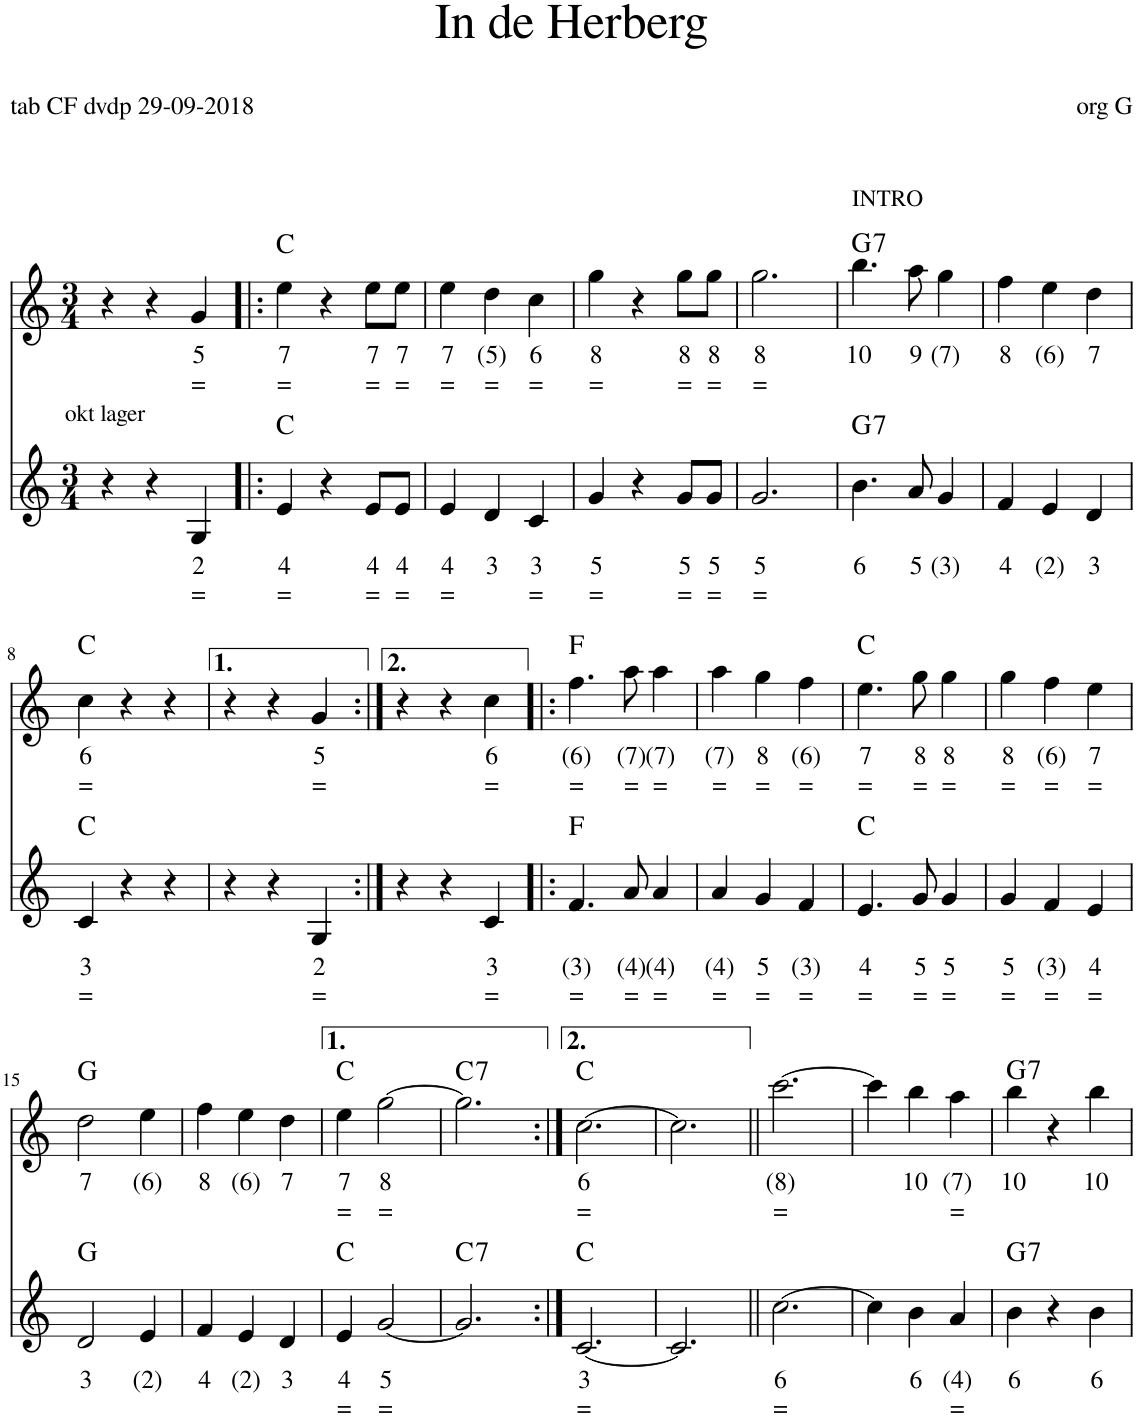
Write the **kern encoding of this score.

**kern	**text	**text	**harte	**kern	**text	**text	**harte
*part2	*part2	*part2	*part2	*part1	*part1	*part1	*part1
*staff2	*staff2	*staff2	*	*staff1	*staff1	*staff1	*
*I"Stem	*	*	*	*I"Piano, In de Herberg	*	*	*
*clefG2	*	*	*	*clefG2	*	*	*
*k[]	*	*	*	*k[]	*	*	*
*M3/4	*	*	*	*M3/4	*	*	*
=1	=1	=1	=1	=1	=1	=1	=1
4r	.	.	.	4r	.	.	.
4r	.	.	.	4r	.	.	.
!LO:TX:a:t=okt lager	!	!	!	!	!	!	!
!	!LO:LY:b	!LO:LY:b	!	!	!LO:LY:b	!LO:LY:b	!
4G/	2	=	.	4g/	5	=	.
=2!|:	=2!|:	=2!|:	=2!|:	=2!|:	=2!|:	=2!|:	=2!|:
!	!LO:LY:b	!LO:LY:b	!	!	!LO:LY:b	!LO:LY:b	!
4e/	4	=	C:maj	4ee\	7	=	C:maj
4r	.	.	.	4r	.	.	.
!	!LO:LY:b	!LO:LY:b	!	!	!LO:LY:b	!LO:LY:b	!
8e/L	4	=	.	8ee\L	7	=	.
!	!LO:LY:b	!LO:LY:b	!	!	!LO:LY:b	!LO:LY:b	!
8e/J	4	=	.	8ee\J	7	=	.
=3	=3	=3	=3	=3	=3	=3	=3
!	!LO:LY:b	!LO:LY:b	!	!	!LO:LY:b	!LO:LY:b	!
4e/	4	=	.	4ee\	7	=	.
!	!LO:LY:b	!	!	!	!LO:LY:b	!LO:LY:b	!
4d/	3	.	.	4dd\	(5)	=	.
!	!LO:LY:b	!LO:LY:b	!	!	!LO:LY:b	!LO:LY:b	!
4c/	3	=	.	4cc\	6	=	.
=4	=4	=4	=4	=4	=4	=4	=4
!	!LO:LY:b	!LO:LY:b	!	!	!LO:LY:b	!LO:LY:b	!
4g/	5	=	.	4gg\	8	=	.
4r	.	.	.	4r	.	.	.
!	!LO:LY:b	!LO:LY:b	!	!	!LO:LY:b	!LO:LY:b	!
8g/L	5	=	.	8gg\L	8	=	.
!	!LO:LY:b	!LO:LY:b	!	!	!LO:LY:b	!LO:LY:b	!
8g/J	5	=	.	8gg\J	8	=	.
=5	=5	=5	=5	=5	=5	=5	=5
!	!LO:LY:b	!LO:LY:b	!	!	!LO:LY:b	!LO:LY:b	!
2.g/	5	=	.	2.gg\	8	=	.
=6	=6	=6	=6	=6	=6	=6	=6
!	!	!	!	!LO:TX:a:t=INTRO	!	!	!
!	!LO:LY:b	!	!LO:H:kt=7	!	!LO:LY:b	!	!LO:H:kt=7
4.b\	6	.	G:7	4.bb\	10	.	G:7
!	!LO:LY:b	!	!	!	!LO:LY:b	!	!
8a/	5	.	.	8aa\	9	.	.
!	!LO:LY:b	!	!	!	!LO:LY:b	!	!
4g/	(3)	.	.	4gg\	(7)	.	.
=7	=7	=7	=7	=7	=7	=7	=7
!	!LO:LY:b	!	!	!	!LO:LY:b	!	!
4f/	4	.	.	4ff\	8	.	.
!	!LO:LY:b	!	!	!	!LO:LY:b	!	!
4e/	(2)	.	.	4ee\	(6)	.	.
!	!LO:LY:b	!	!	!	!LO:LY:b	!	!
4d/	3	.	.	4dd\	7	.	.
!!LO:LB:g=z
=8	=8	=8	=8	=8	=8	=8	=8
!	!LO:LY:b	!LO:LY:b	!	!	!LO:LY:b	!LO:LY:b	!
4c/	3	=	C:maj	4cc\	6	=	C:maj
4r	.	.	.	4r	.	.	.
4r	.	.	.	4r	.	.	.
=9	=9	=9	=9	=9	=9	=9	=9
4r	.	.	.	4r	.	.	.
4r	.	.	.	4r	.	.	.
!	!LO:LY:b	!LO:LY:b	!	!	!LO:LY:b	!LO:LY:b	!
4G/	2	=	.	4g/	5	=	.
=10:|!	=10:|!	=10:|!	=10:|!	=10:|!	=10:|!	=10:|!	=10:|!
4r	.	.	.	4r	.	.	.
4r	.	.	.	4r	.	.	.
!	!LO:LY:b	!LO:LY:b	!	!	!LO:LY:b	!LO:LY:b	!
4c/	3	=	.	4cc\	6	=	.
=11!|:	=11!|:	=11!|:	=11!|:	=11!|:	=11!|:	=11!|:	=11!|:
!	!LO:LY:b	!LO:LY:b	!	!	!LO:LY:b	!LO:LY:b	!
4.f/	(3)	=	F:maj	4.ff\	(6)	=	F:maj
!	!LO:LY:b	!LO:LY:b	!	!	!LO:LY:b	!LO:LY:b	!
8a/	(4)	=	.	8aa\	(7)	=	.
!	!LO:LY:b	!LO:LY:b	!	!	!LO:LY:b	!LO:LY:b	!
4a/	(4)	=	.	4aa\	(7)	=	.
=12	=12	=12	=12	=12	=12	=12	=12
!	!LO:LY:b	!LO:LY:b	!	!	!LO:LY:b	!LO:LY:b	!
4a/	(4)	=	.	4aa\	(7)	=	.
!	!LO:LY:b	!LO:LY:b	!	!	!LO:LY:b	!LO:LY:b	!
4g/	5	=	.	4gg\	8	=	.
!	!LO:LY:b	!LO:LY:b	!	!	!LO:LY:b	!LO:LY:b	!
4f/	(3)	=	.	4ff\	(6)	=	.
=13	=13	=13	=13	=13	=13	=13	=13
!	!LO:LY:b	!LO:LY:b	!	!	!LO:LY:b	!LO:LY:b	!
4.e/	4	=	C:maj	4.ee\	7	=	C:maj
!	!LO:LY:b	!LO:LY:b	!	!	!LO:LY:b	!LO:LY:b	!
8g/	5	=	.	8gg\	8	=	.
!	!LO:LY:b	!LO:LY:b	!	!	!LO:LY:b	!LO:LY:b	!
4g/	5	=	.	4gg\	8	=	.
=14	=14	=14	=14	=14	=14	=14	=14
!	!LO:LY:b	!LO:LY:b	!	!	!LO:LY:b	!LO:LY:b	!
4g/	5	=	.	4gg\	8	=	.
!	!LO:LY:b	!LO:LY:b	!	!	!LO:LY:b	!LO:LY:b	!
4f/	(3)	=	.	4ff\	(6)	=	.
!	!LO:LY:b	!LO:LY:b	!	!	!LO:LY:b	!LO:LY:b	!
4e/	4	=	.	4ee\	7	=	.
!!LO:LB:g=z
=15	=15	=15	=15	=15	=15	=15	=15
!	!LO:LY:b	!	!	!	!LO:LY:b	!	!
2d/	3	.	G:maj	2dd\	7	.	G:maj
!	!LO:LY:b	!	!	!	!LO:LY:b	!	!
4e/	(2)	.	.	4ee\	(6)	.	.
=16	=16	=16	=16	=16	=16	=16	=16
!	!LO:LY:b	!	!	!	!LO:LY:b	!	!
4f/	4	.	.	4ff\	8	.	.
!	!LO:LY:b	!	!	!	!LO:LY:b	!	!
4e/	(2)	.	.	4ee\	(6)	.	.
!	!LO:LY:b	!	!	!	!LO:LY:b	!	!
4d/	3	.	.	4dd\	7	.	.
=17	=17	=17	=17	=17	=17	=17	=17
!	!LO:LY:b	!LO:LY:b	!	!	!LO:LY:b	!LO:LY:b	!
4e/	4	=	C:maj	4ee\	7	=	C:maj
!	!LO:LY:b	!LO:LY:b	!	!	!LO:LY:b	!LO:LY:b	!
[2g/	5	=	.	[2gg\	8	=	.
=18	=18	=18	=18	=18	=18	=18	=18
!	!	!	!LO:H:kt=7	!	!	!	!LO:H:kt=7
2.g/]	.	.	C:7	2.gg\]	.	.	C:7
=19:|!	=19:|!	=19:|!	=19:|!	=19:|!	=19:|!	=19:|!	=19:|!
!	!LO:LY:b	!LO:LY:b	!	!	!LO:LY:b	!LO:LY:b	!
[2.c/	3	=	C:maj	[2.cc\	6	=	C:maj
=20	=20	=20	=20	=20	=20	=20	=20
2.c/]	.	.	.	2.cc\]	.	.	.
=21||	=21||	=21||	=21||	=21||	=21||	=21||	=21||
!	!LO:LY:b	!LO:LY:b	!	!	!LO:LY:b	!LO:LY:b	!
[2.cc\	6	=	.	[2.ccc\	(8)	=	.
=22	=22	=22	=22	=22	=22	=22	=22
4cc\]	.	.	.	4ccc\]	.	.	.
!	!LO:LY:b	!	!	!	!LO:LY:b	!	!
4b\	6	.	.	4bb\	10	.	.
!	!LO:LY:b	!LO:LY:b	!	!	!LO:LY:b	!LO:LY:b	!
4a/	(4)	=	.	4aa\	(7)	=	.
=23	=23	=23	=23	=23	=23	=23	=23
!	!LO:LY:b	!	!LO:H:kt=7	!	!LO:LY:b	!	!LO:H:kt=7
4b\	6	.	G:7	4bb\	10	.	G:7
4r	.	.	.	4r	.	.	.
!	!LO:LY:b	!	!	!	!LO:LY:b	!	!
4b\	6	.	.	4bb\	10	.	.
=	=	=	=	=	=	=	=
*-	*-	*-	*-	*-	*-	*-	*-
